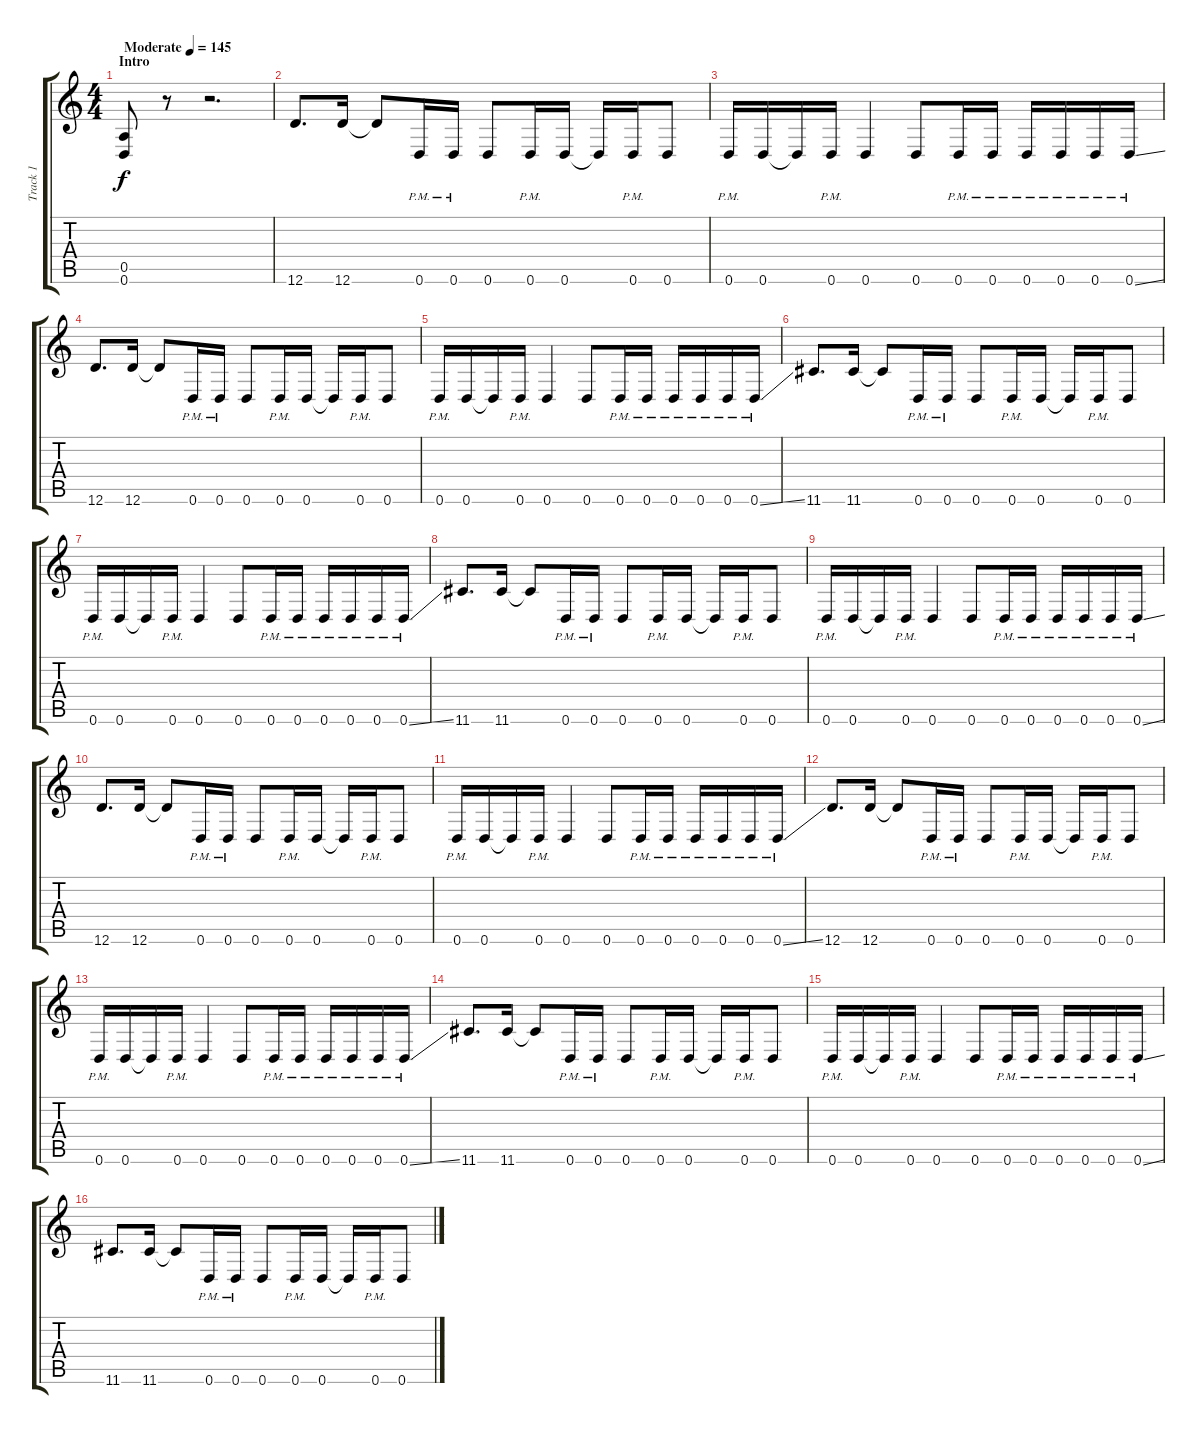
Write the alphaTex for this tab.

\track ("Track 1" "Track 1") {instrument distortionguitar}
\staff {score tabs}
\tuning (E4 B3 G3 D3 A2 D2) {hide}
\ts (4 4)
\section ("" "Intro")
\tempo (145 "Moderate")
\clef g2
\ks c
(0.5 0.6).8{dy f instrument distortionguitar} r.8 r.2{d} |
12.6.8{d} 12.6.16 12.6{t}.8 0.6{pm}.16 0.6{pm}.16 0.6.8 0.6{pm}.16 0.6.16 0.6{t}.16 0.6{pm}.16 0.6.8 |
0.6{pm}.16 0.6.16 0.6{t}.16 0.6{pm}.16 0.6.4 0.6.8 0.6{pm}.16 0.6{pm}.16 0.6{pm}.16 0.6{pm}.16 0.6{pm}.16 0.6{ss pm}.16 |
12.6.8{d} 12.6.16 12.6{t}.8 0.6{pm}.16 0.6{pm}.16 0.6.8 0.6{pm}.16 0.6.16 0.6{t}.16 0.6{pm}.16 0.6.8 |
0.6{pm}.16 0.6.16 0.6{t}.16 0.6{pm}.16 0.6.4 0.6.8 0.6{pm}.16 0.6{pm}.16 0.6{pm}.16 0.6{pm}.16 0.6{pm}.16 0.6{ss pm}.16 |
11.6.8{d} 11.6.16 11.6{t}.8 0.6{pm}.16 0.6{pm}.16 0.6.8 0.6{pm}.16 0.6.16 0.6{t}.16 0.6{pm}.16 0.6.8 |
0.6{pm}.16 0.6.16 0.6{t}.16 0.6{pm}.16 0.6.4 0.6.8 0.6{pm}.16 0.6{pm}.16 0.6{pm}.16 0.6{pm}.16 0.6{pm}.16 0.6{ss pm}.16 |
11.6.8{d} 11.6.16 11.6{t}.8 0.6{pm}.16 0.6{pm}.16 0.6.8 0.6{pm}.16 0.6.16 0.6{t}.16 0.6{pm}.16 0.6.8 |
0.6{pm}.16 0.6.16 0.6{t}.16 0.6{pm}.16 0.6.4 0.6.8 0.6{pm}.16 0.6{pm}.16 0.6{pm}.16 0.6{pm}.16 0.6{pm}.16 0.6{ss pm}.16 |
12.6.8{d} 12.6.16 12.6{t}.8 0.6{pm}.16 0.6{pm}.16 0.6.8 0.6{pm}.16 0.6.16 0.6{t}.16 0.6{pm}.16 0.6.8 |
0.6{pm}.16 0.6.16 0.6{t}.16 0.6{pm}.16 0.6.4 0.6.8 0.6{pm}.16 0.6{pm}.16 0.6{pm}.16 0.6{pm}.16 0.6{pm}.16 0.6{ss pm}.16 |
12.6.8{d} 12.6.16 12.6{t}.8 0.6{pm}.16 0.6{pm}.16 0.6.8 0.6{pm}.16 0.6.16 0.6{t}.16 0.6{pm}.16 0.6.8 |
0.6{pm}.16 0.6.16 0.6{t}.16 0.6{pm}.16 0.6.4 0.6.8 0.6{pm}.16 0.6{pm}.16 0.6{pm}.16 0.6{pm}.16 0.6{pm}.16 0.6{ss pm}.16 |
11.6.8{d} 11.6.16 11.6{t}.8 0.6{pm}.16 0.6{pm}.16 0.6.8 0.6{pm}.16 0.6.16 0.6{t}.16 0.6{pm}.16 0.6.8 |
0.6{pm}.16 0.6.16 0.6{t}.16 0.6{pm}.16 0.6.4 0.6.8 0.6{pm}.16 0.6{pm}.16 0.6{pm}.16 0.6{pm}.16 0.6{pm}.16 0.6{ss pm}.16 |
11.6.8{d} 11.6.16 11.6{t}.8 0.6{pm}.16 0.6{pm}.16 0.6.8 0.6{pm}.16 0.6.16 0.6{t}.16 0.6{pm}.16 0.6.8
